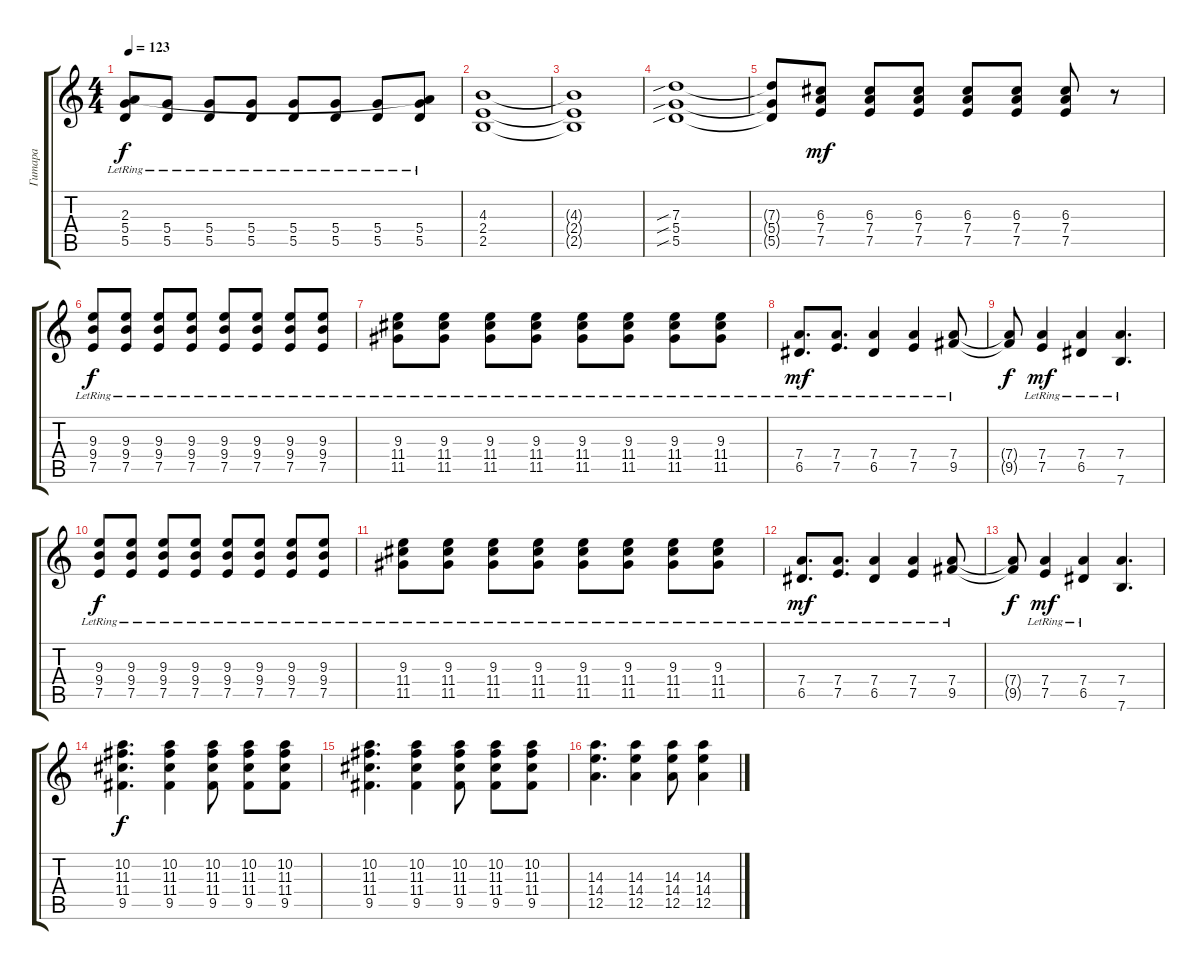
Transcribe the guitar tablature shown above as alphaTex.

\track ("Гитара" "Гитара") {instrument distortionguitar}
\staff {score tabs}
\tuning (E4 B3 G3 D3 A2 E2) {hide}
\ts (4 4)
\tempo 123
\clef g2
\ks c
(2.3{lr} 5.4{lr} 5.5{lr}).8{dy f} (5.4{lr} 5.5{lr}).8 (5.4{lr} 5.5{lr}).8 (5.4{lr} 5.5{lr}).8 (5.4{lr} 5.5{lr}).8 (5.4{lr} 5.5{lr}).8 (5.4{lr} 5.5{lr}).8 (2.3{t} 5.4{lr} 5.5{lr}).8 |
(4.3 2.4 2.5).1 |
(4.3{t} 2.4{t} 2.5{t}).1 |
(7.3{sib} 5.4{sib} 5.5{sib}).1 |
(7.3{t} 5.4{t} 5.5{t}).8 (6.3 7.4 7.5).8{dy mf} (6.3 7.4 7.5).8 (6.3 7.4 7.5).8 (6.3 7.4 7.5).8 (6.3 7.4 7.5).8 (6.3 7.4 7.5).8 r.8 |
(9.3{lr} 9.4{lr} 7.5{lr}).8{dy f} (9.3{lr} 9.4{lr} 7.5{lr}).8 (9.3{lr} 9.4{lr} 7.5{lr}).8 (9.3{lr} 9.4{lr} 7.5{lr}).8 (9.3{lr} 9.4{lr} 7.5{lr}).8 (9.3{lr} 9.4{lr} 7.5{lr}).8 (9.3{lr} 9.4{lr} 7.5{lr}).8 (9.3{lr} 9.4{lr} 7.5{lr}).8 |
(9.3{lr} 11.4{lr} 11.5{lr}).8 (9.3{lr} 11.4{lr} 11.5{lr}).8 (9.3{lr} 11.4{lr} 11.5{lr}).8 (9.3{lr} 11.4{lr} 11.5{lr}).8 (9.3{lr} 11.4{lr} 11.5{lr}).8 (9.3{lr} 11.4{lr} 11.5{lr}).8 (9.3{lr} 11.4{lr} 11.5{lr}).8 (9.3{lr} 11.4 11.5).8 |
(7.4{lr} 6.5{lr}).8{d dy mf} (7.4{lr} 7.5{lr}).8{d} (7.4{lr} 6.5{lr}).4 (7.4{lr} 7.5{lr}).4 (7.4{lr} 9.5{lr}).8 |
(7.4{t} 9.5{t}).8{dy f} (7.4{lr} 7.5{lr}).4{dy mf} (7.4{lr} 6.5{lr}).4 (7.4{lr} 7.6{lr}).4{d} |
(9.3{lr} 9.4{lr} 7.5{lr}).8{dy f} (9.3{lr} 9.4{lr} 7.5{lr}).8 (9.3{lr} 9.4{lr} 7.5{lr}).8 (9.3{lr} 9.4{lr} 7.5{lr}).8 (9.3{lr} 9.4{lr} 7.5{lr}).8 (9.3{lr} 9.4{lr} 7.5{lr}).8 (9.3{lr} 9.4{lr} 7.5{lr}).8 (9.3{lr} 9.4{lr} 7.5{lr}).8 |
(9.3{lr} 11.4{lr} 11.5{lr}).8 (9.3{lr} 11.4{lr} 11.5{lr}).8 (9.3{lr} 11.4{lr} 11.5{lr}).8 (9.3{lr} 11.4{lr} 11.5{lr}).8 (9.3{lr} 11.4{lr} 11.5{lr}).8 (9.3{lr} 11.4{lr} 11.5{lr}).8 (9.3{lr} 11.4{lr} 11.5{lr}).8 (9.3{lr} 11.4 11.5).8 |
(7.4{lr} 6.5{lr}).8{d dy mf} (7.4{lr} 7.5{lr}).8{d} (7.4{lr} 6.5{lr}).4 (7.4{lr} 7.5{lr}).4 (7.4{lr} 9.5{lr}).8 |
(7.4{t} 9.5{t}).8{dy f} (7.4{lr} 7.5{lr}).4{dy mf} (7.4{lr} 6.5).4 (7.4 7.6).4{d} |
(10.2 11.3 11.4 9.5).4{d dy f instrument acousticguitarsteel} (10.2 11.3 11.4 9.5).4 (10.2 11.3 11.4 9.5).8 (10.2 11.3 11.4 9.5).8 (10.2 11.3 11.4 9.5).8 |
(10.2 11.3 11.4 9.5).4{d} (10.2 11.3 11.4 9.5).4 (10.2 11.3 11.4 9.5).8 (10.2 11.3 11.4 9.5).8 (10.2 11.3 11.4 9.5).8 |
(14.3 14.4 12.5).4{d} (14.3 14.4 12.5).4 (14.3 14.4 12.5).8 (14.3 14.4 12.5).4
